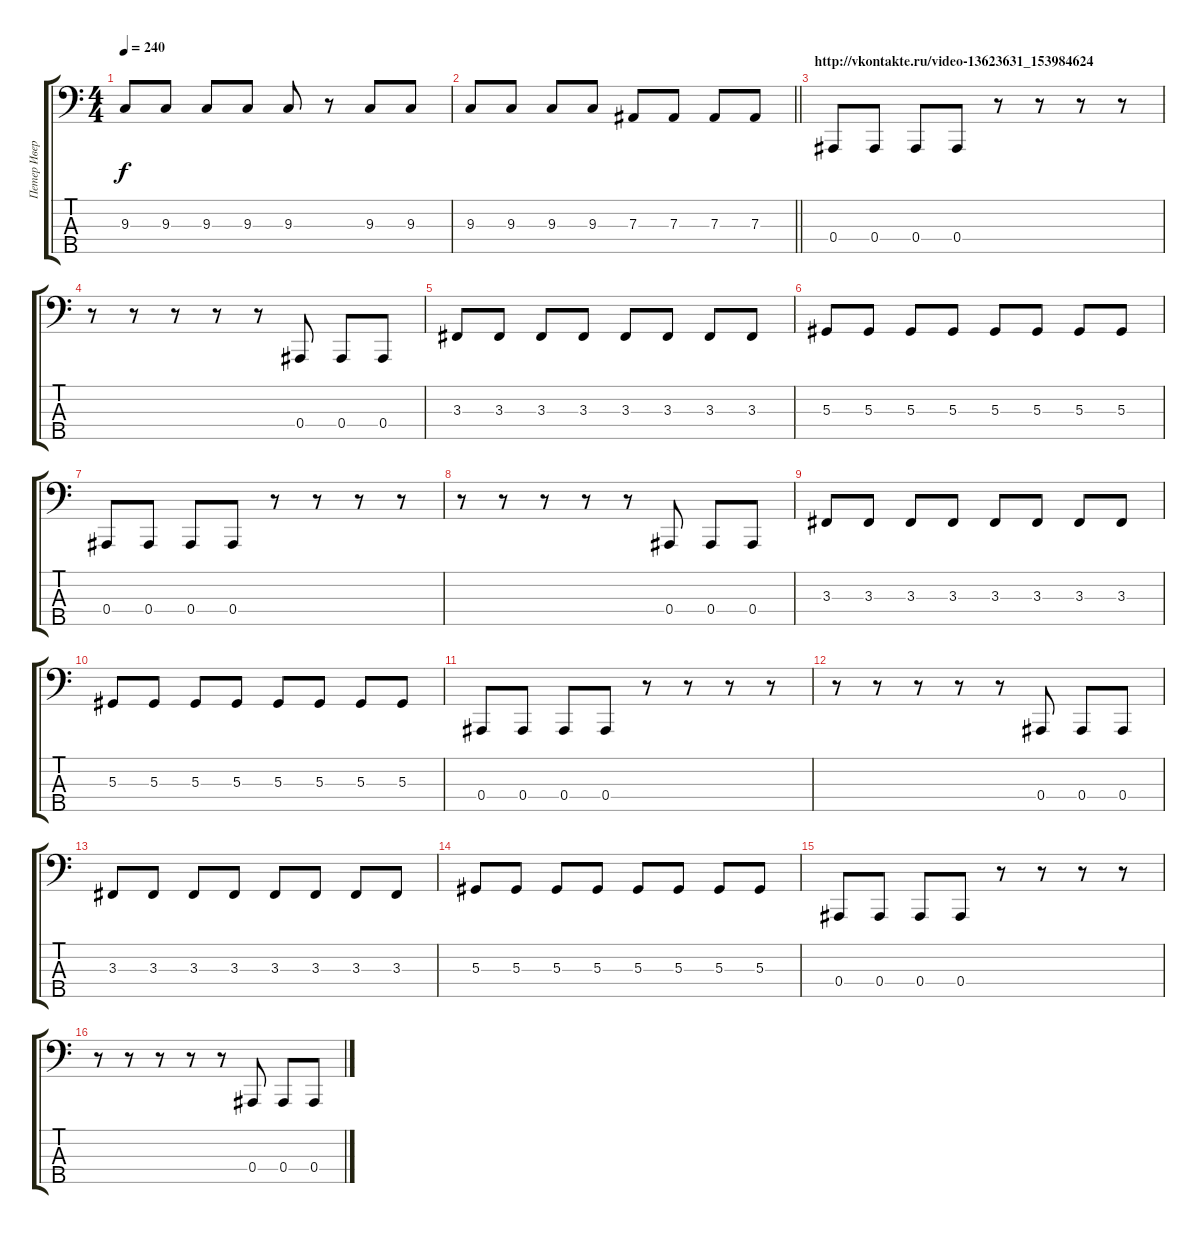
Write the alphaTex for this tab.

\track ("Петер Иверс" "Петер Ивер") {instrument electricbassfinger}
\staff {score tabs}
\tuning (Db2 Ab1 Eb1 Bb0 F0) {hide}
\ts (4 4)
\tempo 240
\clef f4
\ks c
9.3.8{dy f} 9.3.8 9.3.8 9.3.8 9.3.8 r.8 9.3.8 9.3.8 |
\barLineRight lightlight
9.3.8 9.3.8 9.3.8 9.3.8 7.3.8 7.3.8 7.3.8 7.3.8 |
\section ("" "http://vkontakte.ru/video-13623631_153984624")
0.4.8 0.4.8 0.4.8 0.4.8 r.8 r.8 r.8 r.8 |
r.8 r.8 r.8 r.8 r.8 0.4.8 0.4.8 0.4.8 |
3.3.8 3.3.8 3.3.8 3.3.8 3.3.8 3.3.8 3.3.8 3.3.8 |
5.3.8 5.3.8 5.3.8 5.3.8 5.3.8 5.3.8 5.3.8 5.3.8 |
0.4.8 0.4.8 0.4.8 0.4.8 r.8 r.8 r.8 r.8 |
r.8 r.8 r.8 r.8 r.8 0.4.8 0.4.8 0.4.8 |
3.3.8 3.3.8 3.3.8 3.3.8 3.3.8 3.3.8 3.3.8 3.3.8 |
5.3.8 5.3.8 5.3.8 5.3.8 5.3.8 5.3.8 5.3.8 5.3.8 |
0.4.8 0.4.8 0.4.8 0.4.8 r.8 r.8 r.8 r.8 |
r.8 r.8 r.8 r.8 r.8 0.4.8 0.4.8 0.4.8 |
3.3.8 3.3.8 3.3.8 3.3.8 3.3.8 3.3.8 3.3.8 3.3.8 |
5.3.8 5.3.8 5.3.8 5.3.8 5.3.8 5.3.8 5.3.8 5.3.8 |
0.4.8 0.4.8 0.4.8 0.4.8 r.8 r.8 r.8 r.8 |
r.8 r.8 r.8 r.8 r.8 0.4.8 0.4.8 0.4.8
